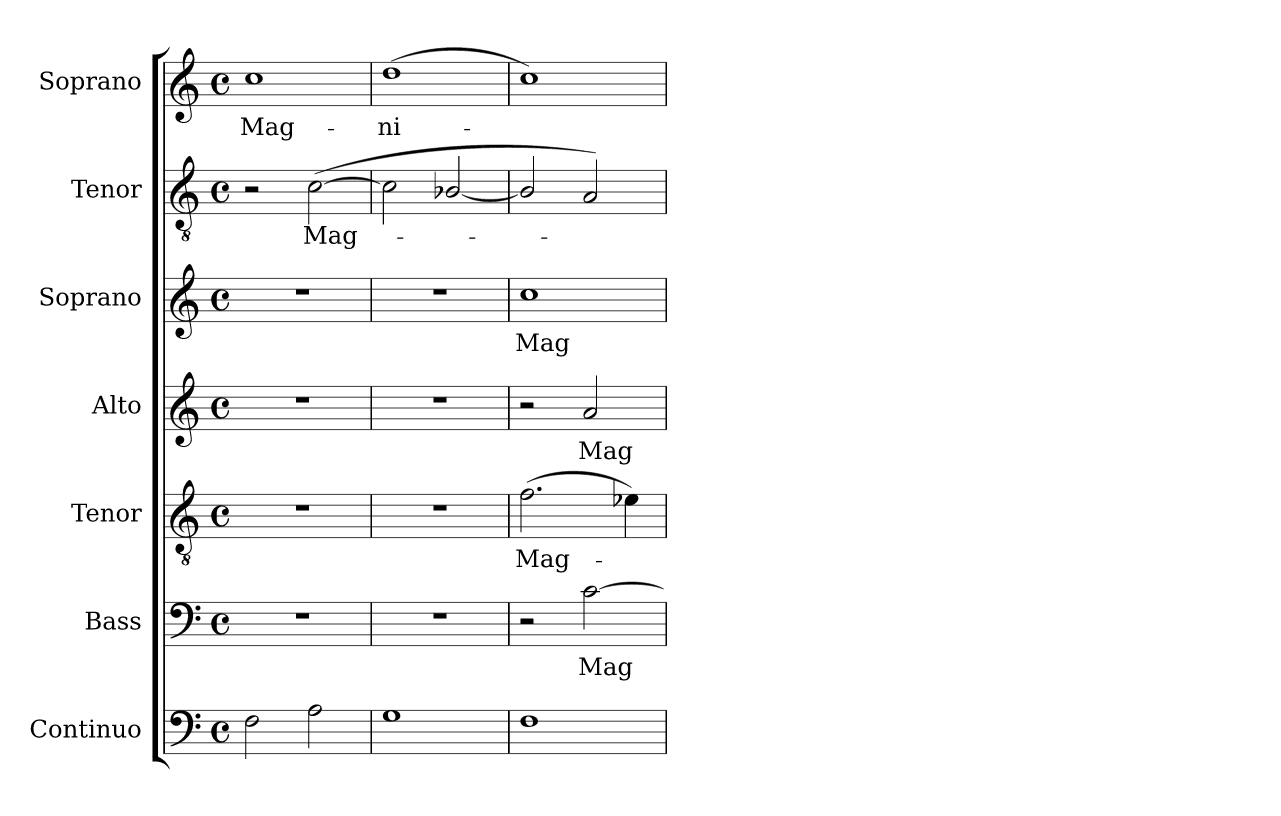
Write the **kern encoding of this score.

**kern	**kern	**text	**kern	**text	**kern	**text	**kern	**text	**kern	**text	**kern	**text
*part7	*part6	*part6	*part5	*part5	*part4	*part4	*part3	*part3	*part2	*part2	*part1	*part1
*staff7	*staff6	*staff6	*staff5	*staff5	*staff4	*staff4	*staff3	*staff3	*staff2	*staff2	*staff1	*staff1
*I"Continuo	*I"Bass	*	*I"Tenor	*	*I"Alto	*	*I"Soprano	*	*I"Tenor	*	*I"Soprano	*
*I'Cont.	*I'B.	*	*I'T.	*	*I'A.	*	*I'S.	*	*I'T.	*	*I'S.	*
!!LO:PB:g=z
*clefF4	*clefF4	*	*clefGv2	*	*clefG2	*	*clefG2	*	*clefGv2	*	*clefG2	*
*	*	*	*ITrd7c12	*	*	*	*	*	*ITrd7c12	*	*	*
*k[]	*k[]	*	*k[]	*	*k[]	*	*k[]	*	*k[]	*	*k[]	*
*C:	*C:	*	*C:	*	*C:	*	*C:	*	*C:	*	*C:	*
*M4/4	*M4/4	*	*M4/4	*	*M4/4	*	*M4/4	*	*M4/4	*	*M4/4	*
*met(c)	*met(c)	*	*met(c)	*	*met(c)	*	*met(c)	*	*met(c)	*	*met(c)	*
=1	=1	=1	=1	=1	=1	=1	=1	=1	=1	=1	=1	=1
!	!	!	!	!	!	!	!	!	!	!	!	!LO:LY:b:color=#000000
2Fi\	1r	.	1r	.	1r	.	1r	.	2r	.	1cci	Mag-
!	!	!	!	!	!	!	!	!	!	!LO:LY:b:color=#000000	!	!
2Ai\	.	.	.	.	.	.	.	.	([>2Ci\	Mag-	.	.
=2	=2	=2	=2	=2	=2	=2	=2	=2	=2	=2	=2	=2
!	!	!	!	!	!	!	!	!	!	!	!	!LO:LY:b:color=#000000
1Gi	1r	.	1r	.	1r	.	1r	.	2Ci\]	.	(1ddi	-ni-
.	.	.	.	.	.	.	.	.	[<2BB-Xi/	.	.	.
=3	=3	=3	=3	=3	=3	=3	=3	=3	=3	=3	=3	=3
!	!	!	!	!LO:LY:b:color=#000000	!	!	!	!	!	!	!	!
!	!	!	!	!	!	!	!	!LO:LY:b:color=#000000	!	!	!	!
1Fi	2r	.	(2.Fi\	Mag-	2r	.	1cci	Mag-	2BB-i/]	.	1cci)	.
!	!	!LO:LY:b:color=#000000	!	!	!	!	!	!	!	!	!	!
!	!	!	!	!	!	!LO:LY:b:color=#000000	!	!	!	!	!	!
.	[>2ci\	Mag-	.	.	2ai/	Mag-	.	.	2AAi/)	.	.	.
.	.	.	4E-Xi\)	.	.	.	.	.	.	.	.	.
=	=	=	=	=	=	=	=	=	=	=	=	=
*-	*-	*-	*-	*-	*-	*-	*-	*-	*-	*-	*-	*-
